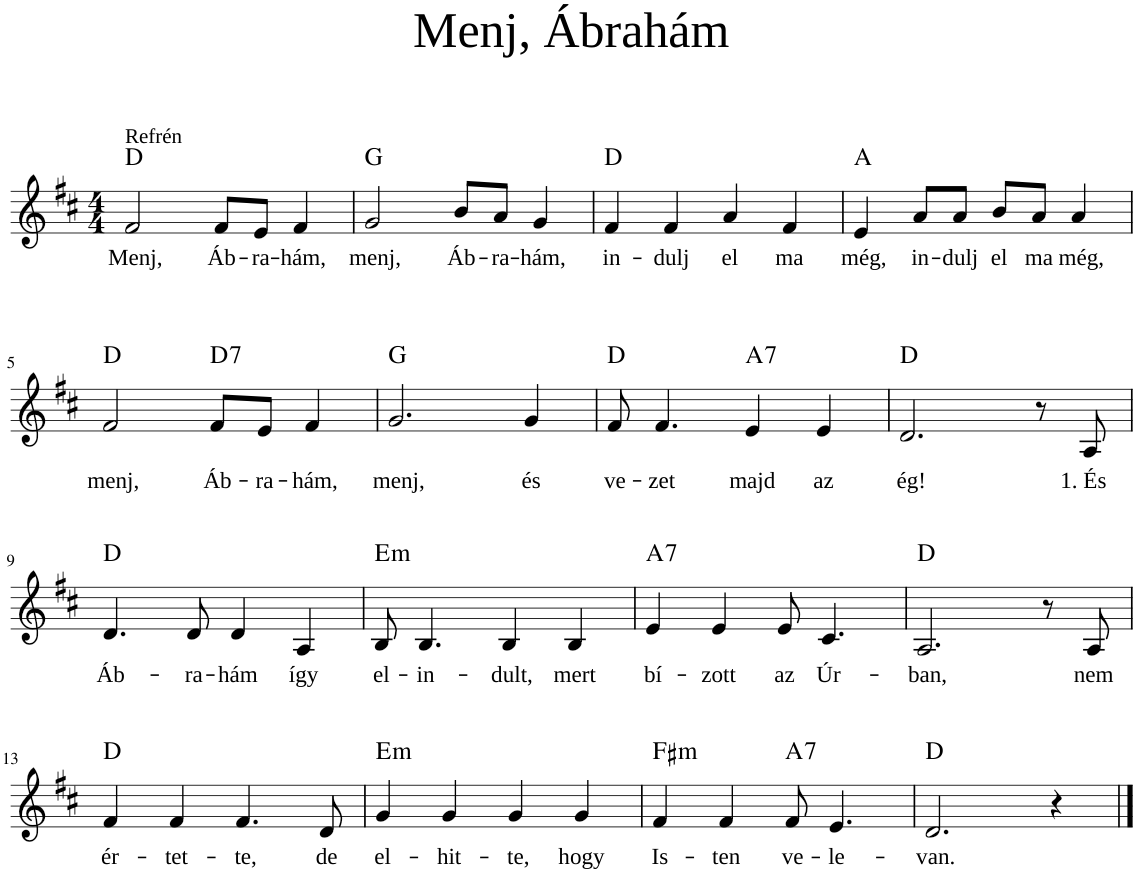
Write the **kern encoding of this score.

**kern	**text	**harte
*part1	*part1	*part1
*staff1	*staff1	*
*I"Voice	*	*
*clefG2	*	*
*k[f#c#]	*	*
*M4/4	*	*
=1	=1	=1
!LO:TX:a:t=Refrén	!	!
!	!LO:LY:b	!LO:H:kt=N.C.
2f#/	Menj,	N
!	!LO:LY:b	!
8f#/L	Áb-	.
!	!LO:LY:b	!
8e/J	-ra-	.
!	!LO:LY:b	!
4f#/	-hám,	.
=2	=2	=2
!	!LO:LY:b	!LO:H:kt=N.C.
2g/	menj,	N
!	!LO:LY:b	!
8b/L	Áb-	.
!	!LO:LY:b	!
8a/J	-ra-	.
!	!LO:LY:b	!
4g/	-hám,	.
=3	=3	=3
!	!LO:LY:b	!LO:H:kt=N.C.
4f#/	in-	N
!	!LO:LY:b	!
4f#/	-dulj	.
!	!LO:LY:b	!
4a/	el	.
!	!LO:LY:b	!
4f#/	ma	.
=4	=4	=4
!	!LO:LY:b	!LO:H:kt=N.C.
4e/	még,	N
!	!LO:LY:b	!
8a/L	in-	.
!	!LO:LY:b	!
8a/J	-dulj	.
!	!LO:LY:b	!
8b/L	el	.
!	!LO:LY:b	!
8a/J	ma	.
!	!LO:LY:b	!
4a/	még,	.
!!LO:LB:g=z
=5	=5	=5
!	!LO:LY:b	!LO:H:kt=N.C.
2f#/	menj,	N
!	!LO:LY:b	!LO:H:kt=7
8f#/L	Áb-	D:7
!	!LO:LY:b	!
8e/J	-ra-	.
!	!LO:LY:b	!
4f#/	-hám,	.
=6	=6	=6
!	!LO:LY:b	!LO:H:kt=N.C.
2.g/	menj,	N
!	!LO:LY:b	!
4g/	és	.
=7	=7	=7
!	!LO:LY:b	!LO:H:kt=N.C.
8f#/	ve-	N
!	!LO:LY:b	!
4.f#/	-zet	.
!	!LO:LY:b	!LO:H:kt=7
4e/	majd	A:7
!	!LO:LY:b	!
4e/	az	.
=8	=8	=8
!	!LO:LY:b	!LO:H:kt=N.C.
2.d/	ég!	N
8r	.	.
!	!LO:LY:b	!
8A/	1. És	.
!!LO:LB:g=z
=9	=9	=9
!	!LO:LY:b	!LO:H:kt=N.C.
4.d/	Áb-	N
!	!LO:LY:b	!
8d/	-ra-	.
!	!LO:LY:b	!
4d/	-hám	.
!	!LO:LY:b	!
4A/	így	.
=10	=10	=10
!	!LO:LY:b	!LO:H:kt=m
8B/	el-	E:min
!	!LO:LY:b	!
4.B/	-in-	.
!	!LO:LY:b	!
4B/	-dult,	.
!	!LO:LY:b	!
4B/	mert	.
=11	=11	=11
!	!LO:LY:b	!LO:H:kt=7
4e/	bí-	A:7
!	!LO:LY:b	!
4e/	-zott	.
!	!LO:LY:b	!
8e/	az	.
!	!LO:LY:b	!
4.c#/	Úr-	.
=12	=12	=12
!	!LO:LY:b	!LO:H:kt=N.C.
2.A/	-ban,	N
8r	.	.
!	!LO:LY:b	!
8A/	nem	.
!!LO:LB:g=z
=13	=13	=13
!	!LO:LY:b	!LO:H:kt=N.C.
4f#/	ér-	N
!	!LO:LY:b	!
4f#/	-tet-	.
!	!LO:LY:b	!
4.f#/	-te,	.
!	!LO:LY:b	!
8d/	de	.
=14	=14	=14
!	!LO:LY:b	!LO:H:kt=m
4g/	el-	E:min
!	!LO:LY:b	!
4g/	-hit-	.
!	!LO:LY:b	!
4g/	-te,	.
!	!LO:LY:b	!
4g/	hogy	.
=15	=15	=15
!	!LO:LY:b	!LO:H:kt=m
4f#/	Is-	F#:min
!	!LO:LY:b	!
4f#/	-ten	.
!	!LO:LY:b	!LO:H:kt=7
8f#/	ve-	A:7
!	!LO:LY:b	!
4.e/	-le-	.
=16	=16	=16
!	!LO:LY:b	!LO:H:kt=N.C.
2.d/	-van.	N
4r	.	.
==	==	==
*-	*-	*-
